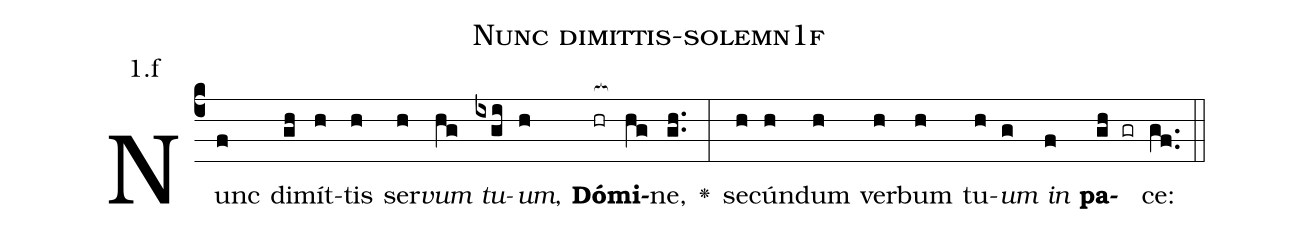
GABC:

name: Nunc dimittis-solemn1f;
annotation: 1.f;
%%
(c4)Nunc(f) di(gh)mít(h)tis(h) ser(h)<i>vum</i>(hg) <i>tu</i>(ixgi)<i>um</i>,(h) <b>Dó</b>(hr[ocb:1{])<b>mi</b>(hg[ocb:0}])ne,(gh..) <v>\greheightstar</v>(:) se(h)cún(h)dum(h) ver(h)bum(h) tu(h)<i>um</i>(g) <i>in</i>(f) <b>pa</b>(gh gr)ce:(gf..) (::)


%E(h) u(h) o(g) u(f) a(gh) e.(gf..) (::)
